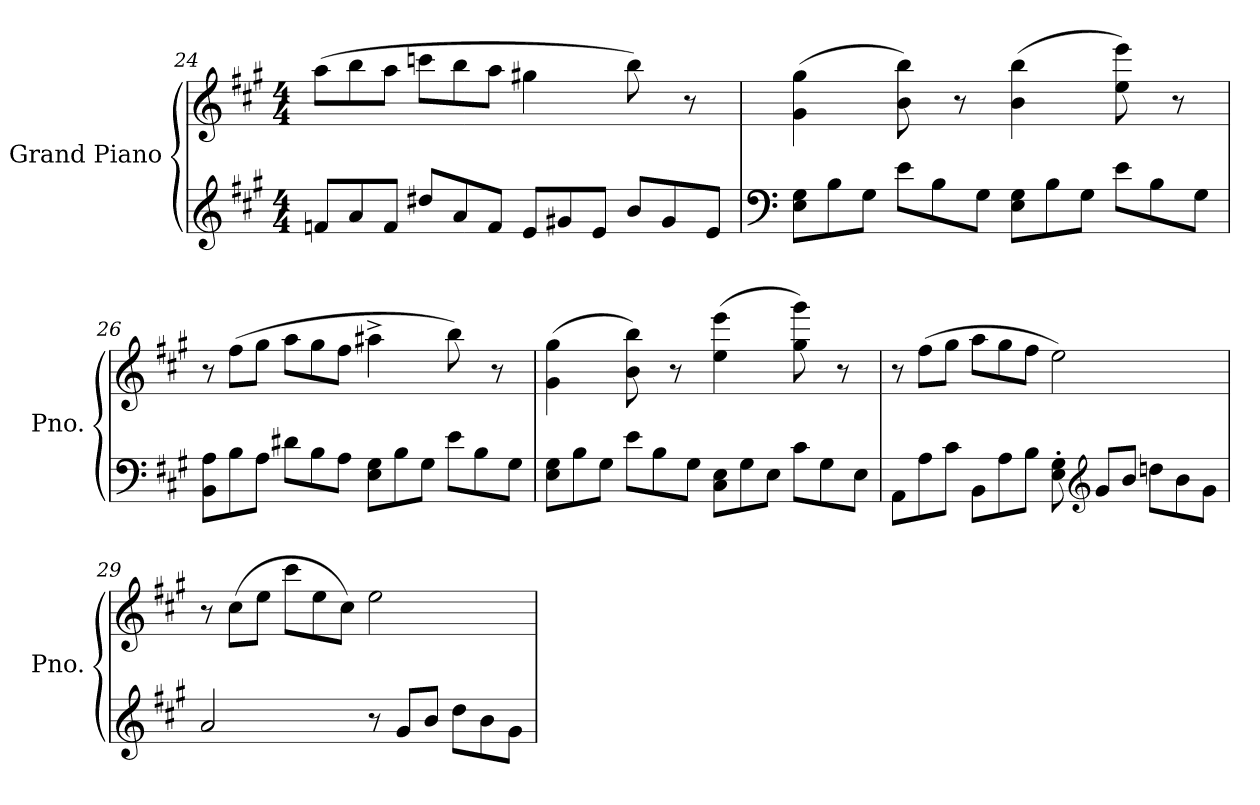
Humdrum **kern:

**kern	**kern
*part1	*part1
*staff2	*staff1
*I"Grand Piano	*
*I'Pno.	*
*clefG2	*clefG2
*k[f#c#g#]	*k[f#c#g#]
*M4/4	*M4/4
*Xtuplet	*Xtuplet
=24	=24
12fn/L	(>12aa\L
12a/	12bb\
12f/J	12aa\J
12dd#X/L	12cccn\L
12a/	12bb\
12f/J	12aa\J
12e/L	4gg#X\
12g#X/	.
12e/J	.
12b/L	8bb\)
12g#/	.
.	8r
12e/J	.
=25	=25
*clefF4	*
12E\ 12G#\L	(>4g#\ 4gg#\
12B\	.
12G#\J	.
12e\L	8b\ 8bb\)
12B\	.
.	8r
12G#\J	.
12E\ 12G#\L	(>4b\ 4bb\
12B\	.
12G#\J	.
12e\L	8ee\ 8eee\)
12B\	.
.	8r
12G#\J	.
!!LO:PB:g=z
=26	=26
12BB\ 12A\L	12r
12B\	(>12ff#\L
12A\J	12gg#\J
12d#X\L	12aa\L
12B\	12gg#\
12A\J	12ff#\J
12E\ 12G#\L	4aa#X^\
12B\	.
12G#\J	.
12e\L	8bb\)
12B\	.
.	8r
12G#\J	.
=27	=27
12E\ 12G#\L	(>4g#\ 4gg#\
12B\	.
12G#\J	.
12e\L	8b\ 8bb\)
12B\	.
.	8r
12G#\J	.
12C#\ 12E\L	(>4ee\ 4eee\
12G#\	.
12E\J	.
12c#\L	8gg#\ 8ggg#\)
12G#\	.
.	8r
12E\J	.
=28	=28
12AA\L	12r
12A\	(>12ff#\L
12c#\J	12gg#\J
12BB\L	12aa\L
12A\	12gg#\
12B\J	12ff#\J
12E\' 12G#\'	2ee\)
*clefG2	*
12g#/L	.
12b/J	.
12ddn\L	.
12b\	.
12g#\J	.
=29	=29
2a/	12r
.	(>12cc#\L
.	12ee\J
.	12ccc#\L
.	12ee\
.	12cc#\J)
12r	2ee\
12g#/L	.
12b/J	.
12dd\L	.
12b\	.
12g#\J	.
=	=
*-	*-
